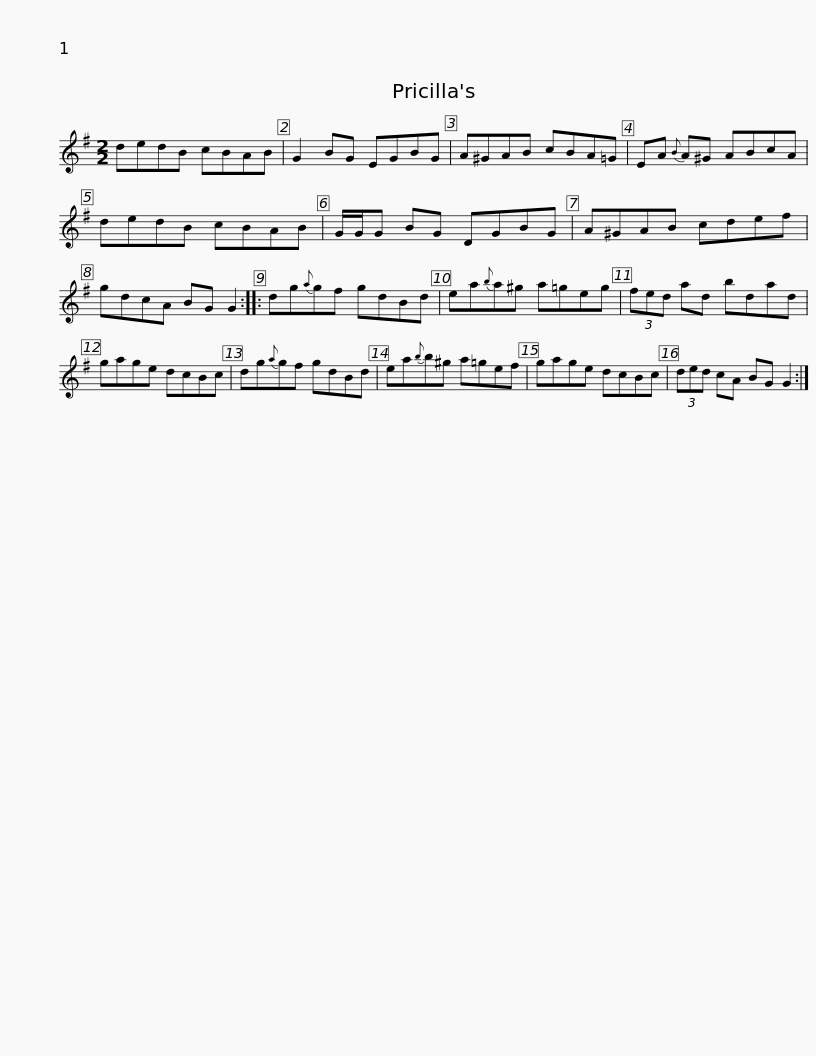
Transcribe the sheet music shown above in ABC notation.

X:1
L:1/8
M:2/2
I:linebreak $
K:G
V:1 treble
V:1
 dedB cBAB | G2 BG EGBG | A^GAB cBA=G | EA{B} A^G ABcA | dedB cBAB |$ %5
 G/G/G BG DGBG | A^GAB cdef | gdcA BG G2 :: dg{a}gf gdBd | ea{b}a^g a=geg |$ %10
 (3fed ad bdad | gage dcBc | dg{a}gf gdBd | ea{b}b^g a=gef | gage dcBc |$ %15
 (3ded cA BG G2 :| %16
